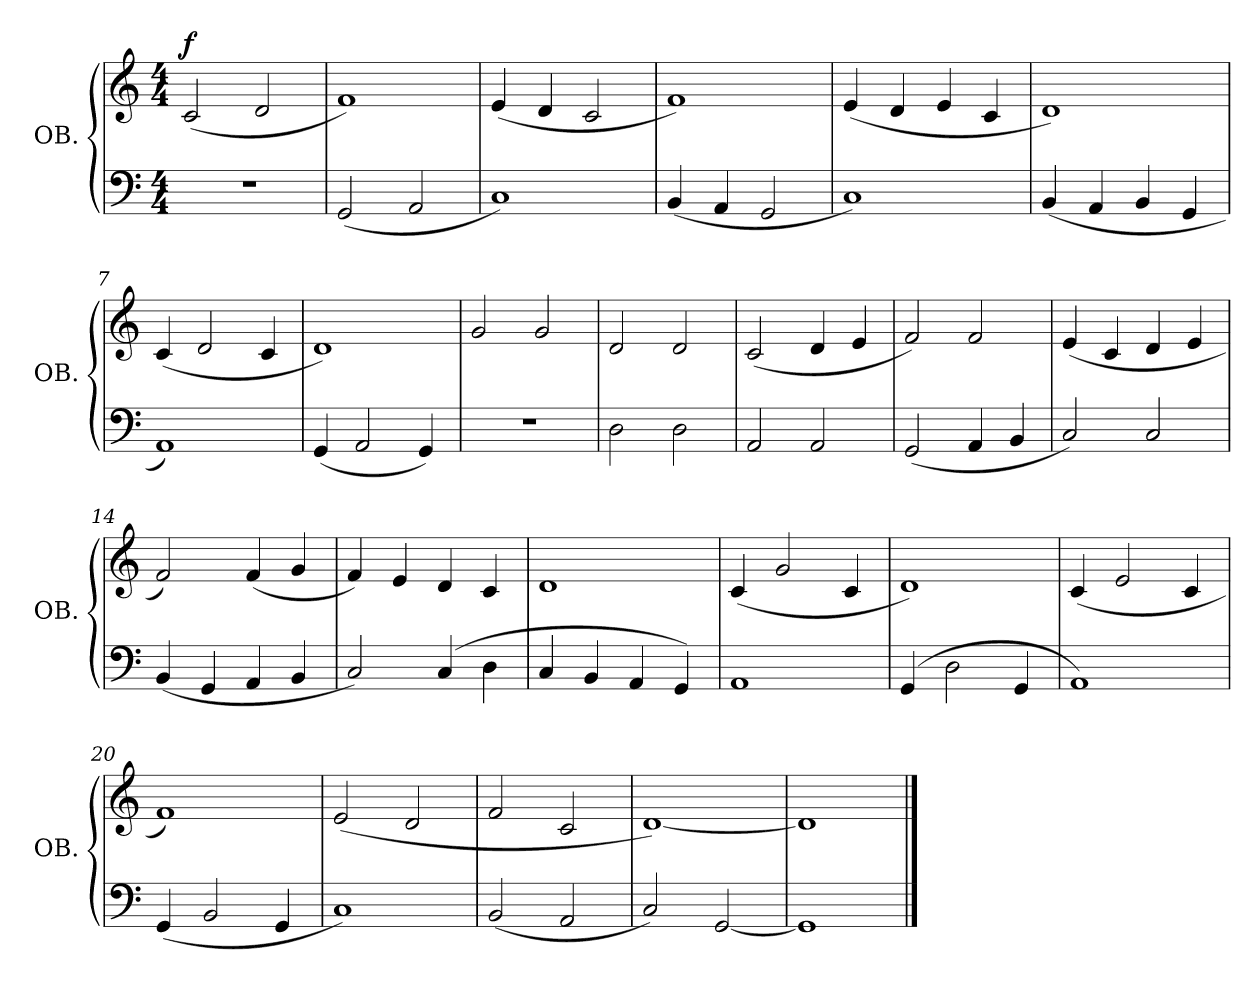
**kern	**kern	**dynam
*part2	*part1	*part1
*staff2	*staff1	*staff1
*I"OB.	*I"OB.	*
*I'OB.	*I'OB.	*
*clefF4	*clefG2	*
*k[]	*k[]	*
*M4/4	*M4/4	*
*MM112	*MM112	*
=1	=1	=1
!	!	!LO:DY:a
1r	(2c/	f
.	2d/	.
=2	=2	=2
(2GG/	1f)	.
2AA/	.	.
=3	=3	=3
1C)	(4e/	.
.	4d/	.
.	2c/	.
=4	=4	=4
(4BB/	1f)	.
4AA/	.	.
2GG/	.	.
=5	=5	=5
1C)	(4e/	.
.	4d/	.
.	4e/	.
.	4c/	.
=6	=6	=6
(4BB/	1d)	.
4AA/	.	.
4BB/	.	.
4GG/	.	.
=7	=7	=7
1AA)	(4c/	.
.	2d/	.
.	4c/	.
=8	=8	=8
(4GG/	1d)	.
2AA/	.	.
4GG/)	.	.
!!LO:LB:g=z
=9	=9	=9
1r	2g/	.
.	2g/	.
=10	=10	=10
2D\	2d/	.
2D\	2d/	.
=11	=11	=11
2AA/	(2c/	.
2AA/	4d/	.
.	4e/	.
=12	=12	=12
(2GG/	2f/)	.
4AA/	2f/	.
4BB/	.	.
=13	=13	=13
2C/)	(4e/	.
.	4c/	.
2C/	4d/	.
.	4e/	.
=14	=14	=14
(4BB/	2f/)	.
4GG/	.	.
4AA/	(4f/	.
4BB/	4g/	.
=15	=15	=15
2C/)	4f/)	.
.	4e/	.
(4C/	4d/	.
4D\	4c/	.
=16	=16	=16
4C/	1d	.
4BB/	.	.
4AA/	.	.
4GG/)	.	.
!!LO:LB:g=z
=17	=17	=17
1AA	(4c/	.
.	2g/	.
.	4c/	.
=18	=18	=18
(4GG/	1d)	.
2D\	.	.
4GG/	.	.
=19	=19	=19
1AA)	(4c/	.
.	2e/	.
.	4c/	.
=20	=20	=20
(4GG/	1f)	.
2BB/	.	.
4GG/	.	.
=21	=21	=21
1C)	(2e/	.
.	2d/	.
=22	=22	=22
(2BB/	2f/	.
2AA/	2c/	.
=23	=23	=23
2C/)	[1d)	.
[2GG/	.	.
=24	=24	=24
1GG]	1d]	.
==	==	==
*-	*-	*-
